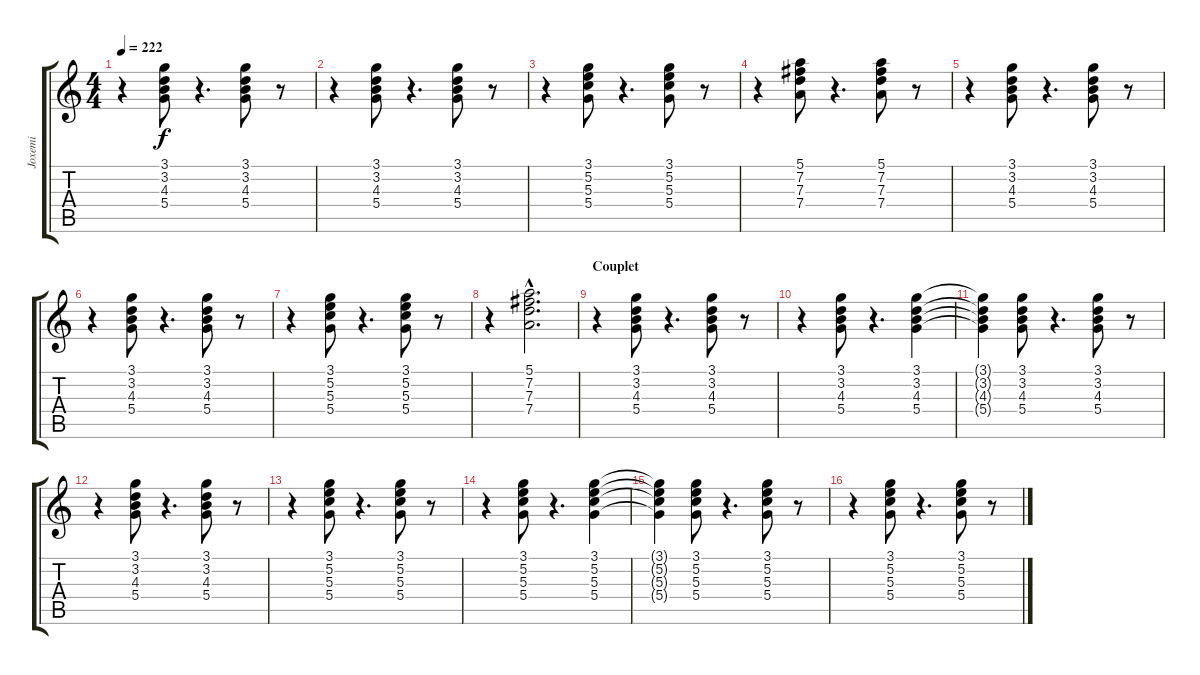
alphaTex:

\track ("Joxemi" "Joxemi") {instrument electricguitarjazz}
\staff {score tabs}
\tuning (E4 B3 G3 D3 A2 E2) {hide}
\ts (4 4)
\tempo 222
\clef g2
\ks c
r.4{dy f} (3.1 3.2 4.3 5.4).8 r.4{d} (3.1 3.2 4.3 5.4).8 r.8 |
r.4 (3.1 3.2 4.3 5.4).8 r.4{d} (3.1 3.2 4.3 5.4).8 r.8 |
r.4 (3.1 5.2 5.3 5.4).8 r.4{d} (3.1 5.2 5.3 5.4).8 r.8 |
r.4 (5.1 7.2 7.3 7.4).8 r.4{d} (5.1 7.2 7.3 7.4).8 r.8 |
r.4 (3.1 3.2 4.3 5.4).8 r.4{d} (3.1 3.2 4.3 5.4).8 r.8 |
r.4 (3.1 3.2 4.3 5.4).8 r.4{d} (3.1 3.2 4.3 5.4).8 r.8 |
r.4 (3.1 5.2 5.3 5.4).8 r.4{d} (3.1 5.2 5.3 5.4).8 r.8 |
r.4 (5.1{hac} 7.2{hac} 7.3{hac} 7.4{hac}).2{d} |
\section ("" "Couplet")
r.4 (3.1 3.2 4.3 5.4).8 r.4{d} (3.1 3.2 4.3 5.4).8 r.8 |
r.4 (3.1 3.2 4.3 5.4).8 r.4{d} (3.1 3.2 4.3 5.4).4 |
(3.1{t} 3.2{t} 4.3{t} 5.4{t}).4 (3.1 3.2 4.3 5.4).8 r.4{d} (3.1 3.2 4.3 5.4).8 r.8 |
r.4 (3.1 3.2 4.3 5.4).8 r.4{d} (3.1 3.2 4.3 5.4).8 r.8 |
r.4 (3.1 5.2 5.3 5.4).8 r.4{d} (3.1 5.2 5.3 5.4).8 r.8 |
r.4 (3.1 5.2 5.3 5.4).8 r.4{d} (3.1 5.2 5.3 5.4).4 |
(3.1{t} 5.2{t} 5.3{t} 5.4{t}).4 (3.1 5.2 5.3 5.4).8 r.4{d} (3.1 5.2 5.3 5.4).8 r.8 |
r.4 (3.1 5.2 5.3 5.4).8 r.4{d} (3.1 5.2 5.3 5.4).8 r.8
